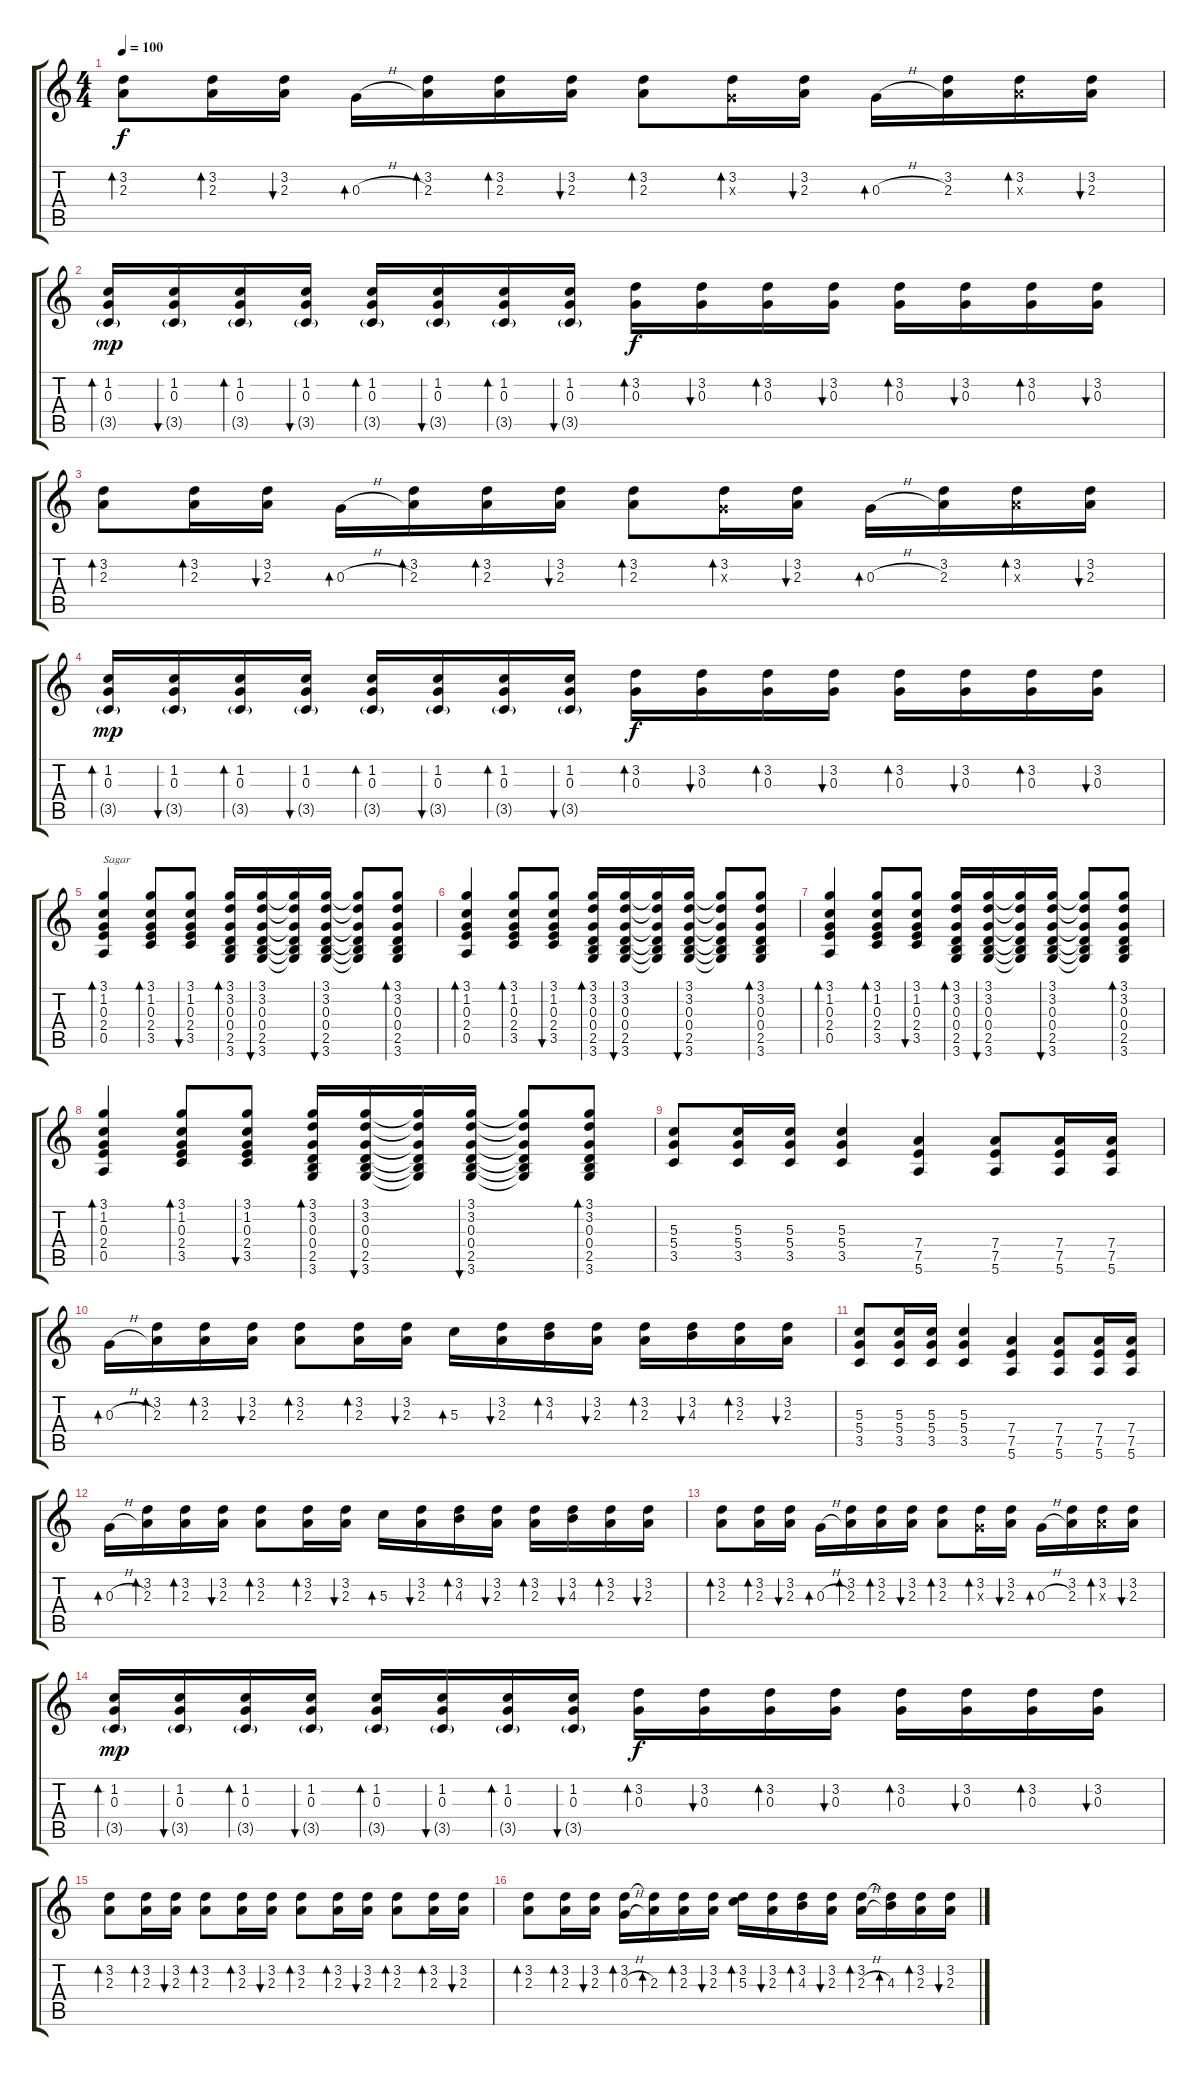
\track "" {instrument acousticguitarsteel}
\staff {score tabs}
\tuning (E4 B3 G3 D3 A2 E2) {hide}
\ts (4 4)
\tempo 100
\clef g2
\ks c
(3.2 2.3).8{bd 60 dy f volume 9} (3.2 2.3).16{bd 60} (3.2 2.3).16{bu 60} 0.3{h}.16{bd 60} (3.2 2.3).16{bd 60} (3.2 2.3).16{bd 60} (3.2 2.3).16{bu 60} (3.2 2.3).8{bd 60} (3.2 0.3{x}).16{bd 60} (3.2 2.3).16{bu 60} 0.3{h}.16{bd 60} (3.2 2.3).16 (3.2 2.3{x}).16{bd 60} (3.2 2.3).16{bu 60} |
(1.2 0.3 3.5{g}).16{bd 60 dy mp} (1.2 0.3 3.5{g}).16{bu 60} (1.2 0.3 3.5{g}).16{bd 60} (1.2 0.3 3.5{g}).16{bu 60} (1.2 0.3 3.5{g}).16{bd 60} (1.2 0.3 3.5{g}).16{bu 60} (1.2 0.3 3.5{g}).16{bd 60} (1.2 0.3 3.5{g}).16{bu 60} (3.2 0.3).16{bd 60 dy f} (3.2 0.3).16{bu 60} (3.2 0.3).16{bd 60} (3.2 0.3).16{bu 60} (3.2 0.3).16{bd 60} (3.2 0.3).16{bu 60} (3.2 0.3).16{bd 60} (3.2 0.3).16{bu 60} |
(3.2 2.3).8{bd 60} (3.2 2.3).16{bd 60} (3.2 2.3).16{bu 60} 0.3{h}.16{bd 60} (3.2 2.3).16{bd 60} (3.2 2.3).16{bd 60} (3.2 2.3).16{bu 60} (3.2 2.3).8{bd 60} (3.2 0.3{x}).16{bd 60} (3.2 2.3).16{bu 60} 0.3{h}.16{bd 60} (3.2 2.3).16 (3.2 2.3{x}).16{bd 60} (3.2 2.3).16{bu 60} |
(1.2 0.3 3.5{g}).16{bd 60 dy mp} (1.2 0.3 3.5{g}).16{bu 60} (1.2 0.3 3.5{g}).16{bd 60} (1.2 0.3 3.5{g}).16{bu 60} (1.2 0.3 3.5{g}).16{bd 60} (1.2 0.3 3.5{g}).16{bu 60} (1.2 0.3 3.5{g}).16{bd 60} (1.2 0.3 3.5{g}).16{bu 60} (3.2 0.3).16{bd 60 dy f} (3.2 0.3).16{bu 60} (3.2 0.3).16{bd 60} (3.2 0.3).16{bu 60} (3.2 0.3).16{bd 60} (3.2 0.3).16{bu 60} (3.2 0.3).16{bd 60} (3.2 0.3).16{bu 60} |
(3.1 1.2 0.3 2.4 0.5).4{bd 60 txt "Sagar" balance 12} (3.1 1.2 0.3 2.4 3.5).8{bd 60} (3.1 1.2 0.3 2.4 3.5).8{bu 240} (3.1 3.2 0.3 0.4 2.5 3.6).16{bd 60} (3.1 3.2 0.3 0.4 2.5 3.6).16{bu 60} (3.1{t} 3.2{t} 0.3{t} 0.4{t} 2.5{t} 3.6{t}).16 (3.1 3.2 0.3 0.4 2.5 3.6).16{bu 60} (3.1{t} 3.2{t} 0.3{t} 0.4{t} 2.5{t} 3.6{t}).8 (3.1 3.2 0.3 0.4 2.5 3.6).8{bd 60} |
(3.1 1.2 0.3 2.4 0.5).4{bd 60} (3.1 1.2 0.3 2.4 3.5).8{bd 60} (3.1 1.2 0.3 2.4 3.5).8{bu 240} (3.1 3.2 0.3 0.4 2.5 3.6).16{bd 60} (3.1 3.2 0.3 0.4 2.5 3.6).16{bu 60} (3.1{t} 3.2{t} 0.3{t} 0.4{t} 2.5{t} 3.6{t}).16 (3.1 3.2 0.3 0.4 2.5 3.6).16{bu 60} (3.1{t} 3.2{t} 0.3{t} 0.4{t} 2.5{t} 3.6{t}).8 (3.1 3.2 0.3 0.4 2.5 3.6).8{bd 60} |
(3.1 1.2 0.3 2.4 0.5).4{bd 60} (3.1 1.2 0.3 2.4 3.5).8{bd 60} (3.1 1.2 0.3 2.4 3.5).8{bu 240} (3.1 3.2 0.3 0.4 2.5 3.6).16{bd 60} (3.1 3.2 0.3 0.4 2.5 3.6).16{bu 60} (3.1{t} 3.2{t} 0.3{t} 0.4{t} 2.5{t} 3.6{t}).16 (3.1 3.2 0.3 0.4 2.5 3.6).16{bu 60} (3.1{t} 3.2{t} 0.3{t} 0.4{t} 2.5{t} 3.6{t}).8 (3.1 3.2 0.3 0.4 2.5 3.6).8{bd 60} |
(3.1 1.2 0.3 2.4 0.5).4{bd 60} (3.1 1.2 0.3 2.4 3.5).8{bd 60} (3.1 1.2 0.3 2.4 3.5).8{bu 240} (3.1 3.2 0.3 0.4 2.5 3.6).16{bd 60} (3.1 3.2 0.3 0.4 2.5 3.6).16{bu 60} (3.1{t} 3.2{t} 0.3{t} 0.4{t} 2.5{t} 3.6{t}).16 (3.1 3.2 0.3 0.4 2.5 3.6).16{bu 60} (3.1{t} 3.2{t} 0.3{t} 0.4{t} 2.5{t} 3.6{t}).8 (3.1 3.2 0.3 0.4 2.5 3.6).8{bd 60} |
(5.3 5.4 3.5).8 (5.3 5.4 3.5).16 (5.3 5.4 3.5).16 (5.3 5.4 3.5).4 (7.4 7.5 5.6).4 (7.4 7.5 5.6).8 (7.4 7.5 5.6).16 (7.4 7.5 5.6).16 |
0.3{h}.16{bd 60} (3.2 2.3).16{bd 60} (3.2 2.3).16{bd 60} (3.2 2.3).16{bu 60} (3.2 2.3).8{bd 60} (3.2 2.3).16{bd 60} (3.2 2.3).16{bu 60} 5.3.16{bd 60} (3.2 2.3).16{bu 60} (3.2 4.3).16{bd 60} (3.2 2.3).16{bu 60} (3.2 2.3).16{bd 60} (3.2 4.3).16{bu 60} (3.2 2.3).16{bd 60} (3.2 2.3).16{bu 60} |
(5.3 5.4 3.5).8 (5.3 5.4 3.5).16 (5.3 5.4 3.5).16 (5.3 5.4 3.5).4 (7.4 7.5 5.6).4 (7.4 7.5 5.6).8 (7.4 7.5 5.6).16 (7.4 7.5 5.6).16 |
0.3{h}.16{bd 60} (3.2 2.3).16{bd 60} (3.2 2.3).16{bd 60} (3.2 2.3).16{bu 60} (3.2 2.3).8{bd 60} (3.2 2.3).16{bd 60} (3.2 2.3).16{bu 60} 5.3.16{bd 60} (3.2 2.3).16{bu 60} (3.2 4.3).16{bd 60} (3.2 2.3).16{bu 60} (3.2 2.3).16{bd 60} (3.2 4.3).16{bu 60} (3.2 2.3).16{bd 60} (3.2 2.3).16{bu 60} |
(3.2 2.3).8{bd 60 volume 9} (3.2 2.3).16{bd 60} (3.2 2.3).16{bu 60} 0.3{h}.16{bd 60} (3.2 2.3).16{bd 60} (3.2 2.3).16{bd 60} (3.2 2.3).16{bu 60} (3.2 2.3).8{bd 60} (3.2 0.3{x}).16{bd 60} (3.2 2.3).16{bu 60} 0.3{h}.16{bd 60} (3.2 2.3).16 (3.2 2.3{x}).16{bd 60} (3.2 2.3).16{bu 60} |
(1.2 0.3 3.5{g}).16{bd 60 dy mp} (1.2 0.3 3.5{g}).16{bu 60} (1.2 0.3 3.5{g}).16{bd 60} (1.2 0.3 3.5{g}).16{bu 60} (1.2 0.3 3.5{g}).16{bd 60} (1.2 0.3 3.5{g}).16{bu 60} (1.2 0.3 3.5{g}).16{bd 60} (1.2 0.3 3.5{g}).16{bu 60} (3.2 0.3).16{bd 60 dy f} (3.2 0.3).16{bu 60} (3.2 0.3).16{bd 60} (3.2 0.3).16{bu 60} (3.2 0.3).16{bd 60} (3.2 0.3).16{bu 60} (3.2 0.3).16{bd 60} (3.2 0.3).16{bu 60} |
(3.2 2.3).8{bd 60} (3.2 2.3).16{bd 60} (3.2 2.3).16{bu 60} (3.2 2.3).8{bd 60} (3.2 2.3).16{bd 60} (3.2 2.3).16{bu 60} (3.2 2.3).8{bd 60} (3.2 2.3).16{bd 60} (3.2 2.3).16{bu 60} (3.2 2.3).8{bd 60} (3.2 2.3).16{bd 60} (3.2 2.3).16{bu 60} |
(3.2 2.3).8{bd 60} (3.2 2.3).16{bd 60} (3.2 2.3).16{bu 60} (3.2 0.3{h}).16{bd 60} (3.2{t} 2.3).16{bd 60} (3.2 2.3).16{bd 60} (3.2 2.3).16{bu 60} (3.2 5.3).16{bd 60} (3.2 2.3).16{bu 60} (3.2 4.3).16{bd 60} (3.2 2.3).16{bu 60} (3.2 2.3{h}).16{bd 60} (3.2{t} 4.3).16{bd 60} (3.2 2.3).16{bd 60} (3.2 2.3).16{bu 60}
